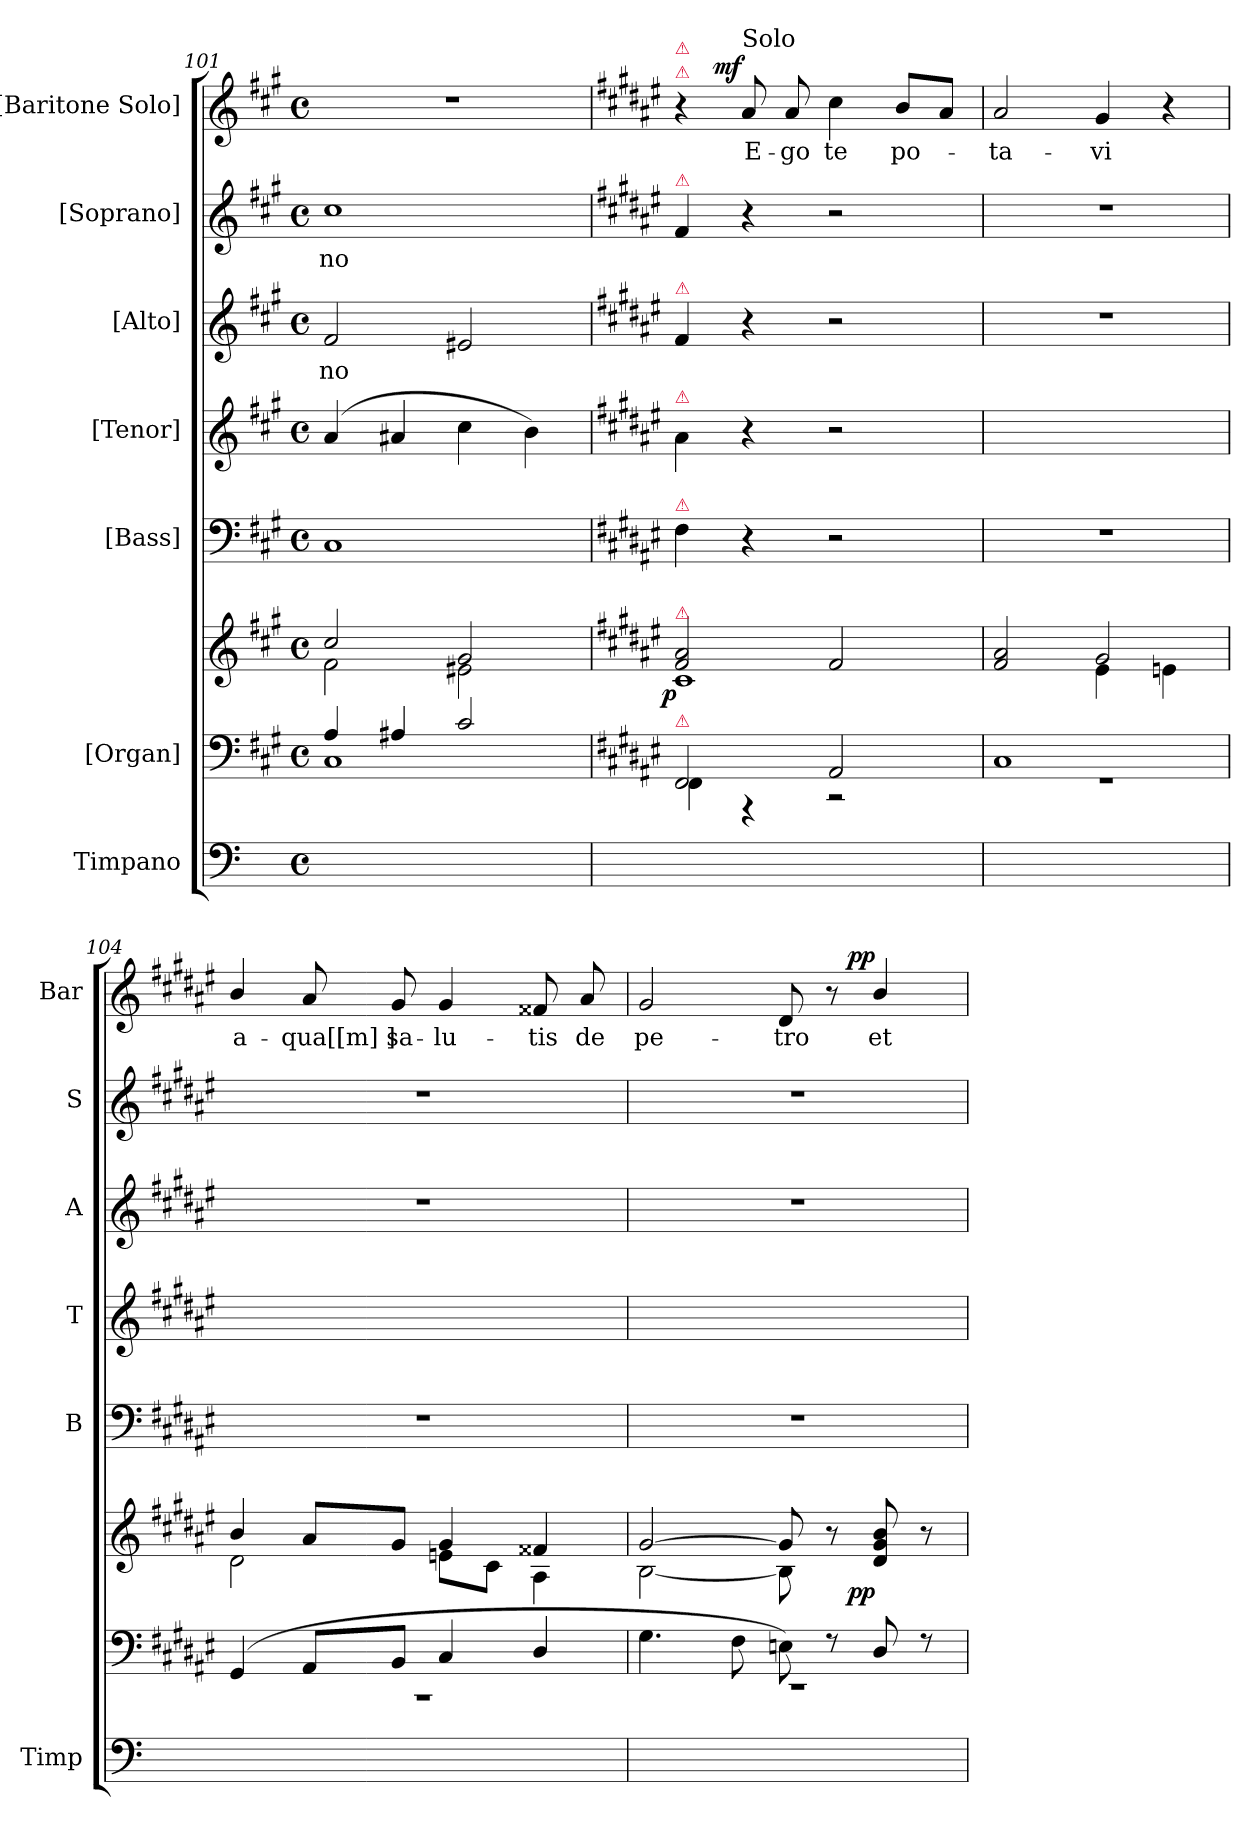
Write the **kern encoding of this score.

**kern	**kern	**kern	**dynam	**kern	**kern	**kern	**text	**kern	**text	**kern	**text	**dynam
*part7	*part6	*part6	*part6	*part5	*part4	*part3	*part3	*part2	*part2	*part1	*part1	*part1
*staff8	*staff7	*staff6	*staff6/7	*staff5	*staff4	*staff3	*staff3	*staff2	*staff2	*staff1	*staff1	*staff1
*I"Timpano	*I"[Organ]	*	*	*I"[Bass]	*I"[Tenor]	*I"[Alto]	*	*I"[Soprano]	*	*I"[Baritone Solo]	*	*
*I'Timp	*	*	*	*I'B	*I'T	*I'A	*	*I'S	*	*I'Bar	*	*
*clefF4	*clefF4	*clefG2	*	*clefF4	*clefG2	*clefG2	*	*clefG2	*	*clefG2	*	*
*	*	*	*	*	*ITrd7c12	*	*	*	*	*ITrd7c12	*	*
*	*k[f#c#g#]	*k[f#c#g#]	*	*k[f#c#g#]	*k[f#c#g#]	*k[f#c#g#]	*	*k[f#c#g#]	*	*k[f#c#g#]	*	*
*M4/4	*M4/4	*M4/4	*	*M4/4	*M4/4	*M4/4	*	*M4/4	*	*M4/4	*	*
*met(c)	*met(c)	*met(c)	*	*met(c)	*met(c)	*met(c)	*	*met(c)	*	*met(c)	*	*
=101	=101	=101	=101	=101	=101	=101	=101	=101	=101	=101	=101	=101
*	*^	*^	*	*	*	*	*	*	*	*	*	*
1ryy	4A/	1C#	2cc#/	2f#\	.	1C#	(4A/	2f#/	no	1cc#	no	1r	.	.
.	4A#X/	.	.	.	.	.	4A#X/	.	.	.	.	.	.	.
.	2c#/	.	2g#/	2e#X\	.	.	4c#\	2e#X/	.	.	.	.	.	.
.	.	.	.	.	.	.	4B\)	.	.	.	.	.	.	.
=102	=102	=102	=102	=102	=102	=102	=102	=102	=102	=102	=102	=102	=102	=102
*	*k[f#c#g#d#a#e#]	*	*k[f#c#g#d#a#e#]	*	*	*k[f#c#g#d#a#e#]	*k[f#c#g#d#a#e#]	*k[f#c#g#d#a#e#]	*	*k[f#c#g#d#a#e#]	*	*k[f#c#g#d#a#e#]	*	*
!	!	!	!	!	!	!	!	!	!	!	!	!LO:TX:a:color=crimson:t=⚠	!	!
!	!	!	!	!	!	!	!	!	!	!	!	!LO:TX:a:color=crimson:t=⚠	!	!
!	!	!	!	!	!	!	!	!	!	!LO:TX:a:color=crimson:t=⚠	!	!	!	!
!	!	!	!	!	!	!	!	!LO:TX:a:color=crimson:t=⚠	!	!	!	!	!	!
!	!	!	!	!	!	!	!LO:TX:a:color=crimson:t=⚠	!	!	!	!	!	!	!
!	!	!	!	!	!	!LO:TX:a:color=crimson:t=⚠	!	!	!	!	!	!	!	!
!	!	!	!LO:TX:a:color=crimson:t=⚠	!	!	!	!	!	!	!	!	!	!	!
!	!LO:TX:a:color=crimson:t=⚠	!	!	!	!	!	!	!	!	!	!	!	!	!
!	!	!	!	!	!LO:DY:rj	!	!	!	!	!	!	!	!	!
1ryy	2FF#/	4FF#\	2f#/ 2a#/	1c#	p	4F#\	4A#\	4f#/	.	4f#/	.	4r	.	.
!	!	!	!	!	!	!	!	!	!	!	!	!LO:TX:a:t=Solo	!	!
!	!	!	!	!	!	!	!	!	!	!	!	!	!	!LO:DY:a:rj
.	.	4r	.	.	.	4r	4r	4r	.	4r	.	8A#/	E-	mf
.	.	.	.	.	.	.	.	.	.	.	.	8A#/	-go	.
.	2AA#/	2r	2f#/	.	.	2r	2r	2r	.	2r	.	4c#\	te	.
.	.	.	.	.	.	.	.	.	.	.	.	8B/L	po-	.
.	.	.	.	.	.	.	.	.	.	.	.	8A#/J	.	.
=103	=103	=103	=103	=103	=103	=103	=103	=103	=103	=103	=103	=103	=103	=103
1ryy	1C#	1r	2f#/ 2a#/	2ryy	.	1r	1ryy	1r	.	1r	.	2A#/	-ta-	.
.	.	.	2g#/	4e#\	.	.	.	.	.	.	.	4G#/	-vi	.
.	.	.	.	4en\	.	.	.	.	.	.	.	4r	.	.
=104	=104	=104	=104	=104	=104	=104	=104	=104	=104	=104	=104	=104	=104	=104
1ryy	(4GG#/	1r	4b/	2d#\	.	1r	1ryy	1r	.	1r	.	4B/	a-	.
.	8AA#/L	.	8a#/L	.	.	.	.	.	.	.	.	8A#/	-qua[[m]]	.
.	8BB/J	.	8g#/J	.	.	.	.	.	.	.	.	8G#/	sa-	.
.	4C#/	.	4g#/	8en\L	.	.	.	.	.	.	.	4G#/	-lu-	.
.	.	.	.	8c#\J	.	.	.	.	.	.	.	.	.	.
.	4D#/	.	4f##X/	4A#\	.	.	.	.	.	.	.	8F##X/	-tis	.
.	.	.	.	.	.	.	.	.	.	.	.	8A#/	de	.
=105	=105	=105	=105	=105	=105	=105	=105	=105	=105	=105	=105	=105	=105	=105
1ryy	4.G#\	1rEE	[2g#/	[2B\	.	1r	1ryy	1r	.	1r	.	2G#/	pe-	.
.	8F#\	.	.	.	.	.	.	.	.	.	.	.	.	.
.	8En\)	.	8g#/]	8B\]	.	.	.	.	.	.	.	8D#/	-tro	.
.	8r	.	8r	8ryy	.	.	.	.	.	.	.	8r	.	.
!	!	!	!	!	!LO:DY:rj	!	!	!	!	!	!	!	!	!LO:DY:a:rj
.	8D#/	.	8d#/ 8g#/ 8b/	4ryy	pp	.	.	.	.	.	.	4B/	et	pp
.	8r	.	8r	.	.	.	.	.	.	.	.	.	.	.
*	*v	*v	*	*	*	*	*	*	*	*	*	*	*	*
*	*	*v	*v	*	*	*	*	*	*	*	*	*	*
=	=	=	=	=	=	=	=	=	=	=	=	=
*-	*-	*-	*-	*-	*-	*-	*-	*-	*-	*-	*-	*-
